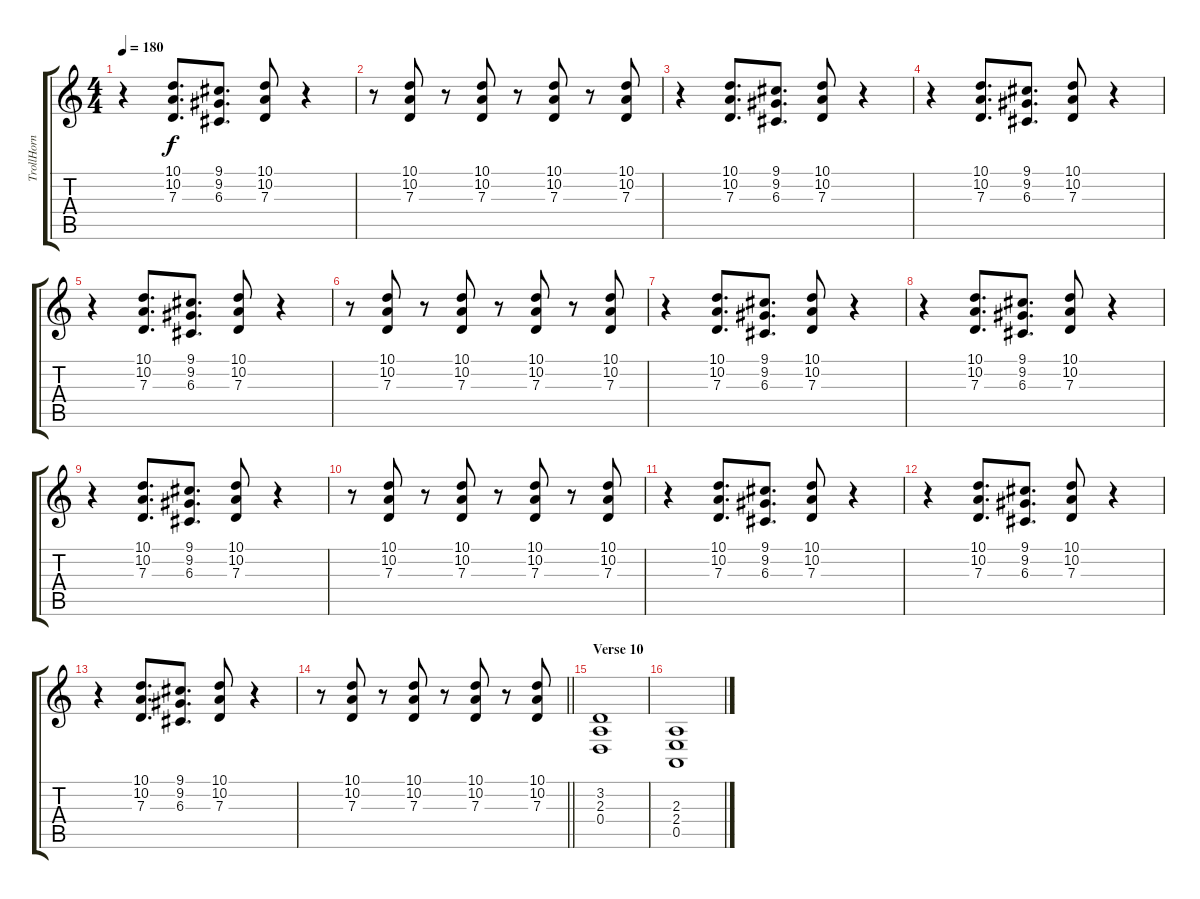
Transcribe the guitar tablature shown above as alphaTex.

\track ("TrollHorn" "TrollHorn") {instrument stringensemble1}
\staff {score tabs}
\tuning (E4 B3 G3 D3 A2 E2) {hide}
\ts (4 4)
\tempo 180
\clef g2
\ks c
r.4{dy f} (10.1 10.2 7.3).8{d} (9.1 9.2 6.3).8{d} (10.1 10.2 7.3).8 r.4 |
r.8 (10.1 10.2 7.3).8 r.8 (10.1 10.2 7.3).8 r.8 (10.1 10.2 7.3).8 r.8 (10.1 10.2 7.3).8 |
r.4 (10.1 10.2 7.3).8{d} (9.1 9.2 6.3).8{d} (10.1 10.2 7.3).8 r.4 |
r.4 (10.1 10.2 7.3).8{d} (9.1 9.2 6.3).8{d} (10.1 10.2 7.3).8 r.4 |
r.4 (10.1 10.2 7.3).8{d} (9.1 9.2 6.3).8{d} (10.1 10.2 7.3).8 r.4 |
r.8 (10.1 10.2 7.3).8 r.8 (10.1 10.2 7.3).8 r.8 (10.1 10.2 7.3).8 r.8 (10.1 10.2 7.3).8 |
r.4 (10.1 10.2 7.3).8{d} (9.1 9.2 6.3).8{d} (10.1 10.2 7.3).8 r.4 |
r.4 (10.1 10.2 7.3).8{d} (9.1 9.2 6.3).8{d} (10.1 10.2 7.3).8 r.4 |
r.4 (10.1 10.2 7.3).8{d} (9.1 9.2 6.3).8{d} (10.1 10.2 7.3).8 r.4 |
r.8 (10.1 10.2 7.3).8 r.8 (10.1 10.2 7.3).8 r.8 (10.1 10.2 7.3).8 r.8 (10.1 10.2 7.3).8 |
r.4 (10.1 10.2 7.3).8{d} (9.1 9.2 6.3).8{d} (10.1 10.2 7.3).8 r.4 |
r.4 (10.1 10.2 7.3).8{d} (9.1 9.2 6.3).8{d} (10.1 10.2 7.3).8 r.4 |
r.4 (10.1 10.2 7.3).8{d} (9.1 9.2 6.3).8{d} (10.1 10.2 7.3).8 r.4 |
\barLineRight lightlight
r.8 (10.1 10.2 7.3).8 r.8 (10.1 10.2 7.3).8 r.8 (10.1 10.2 7.3).8 r.8 (10.1 10.2 7.3).8 |
\section ("" "Verse 10")
(3.2 2.3 0.4).1{instrument choiraahs} |
(2.3 2.4 0.5).1
